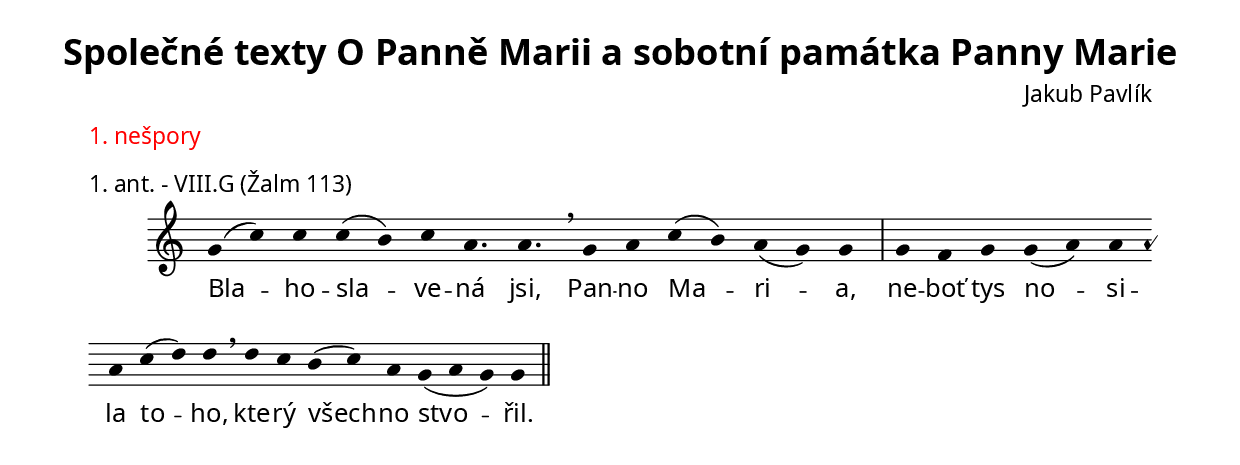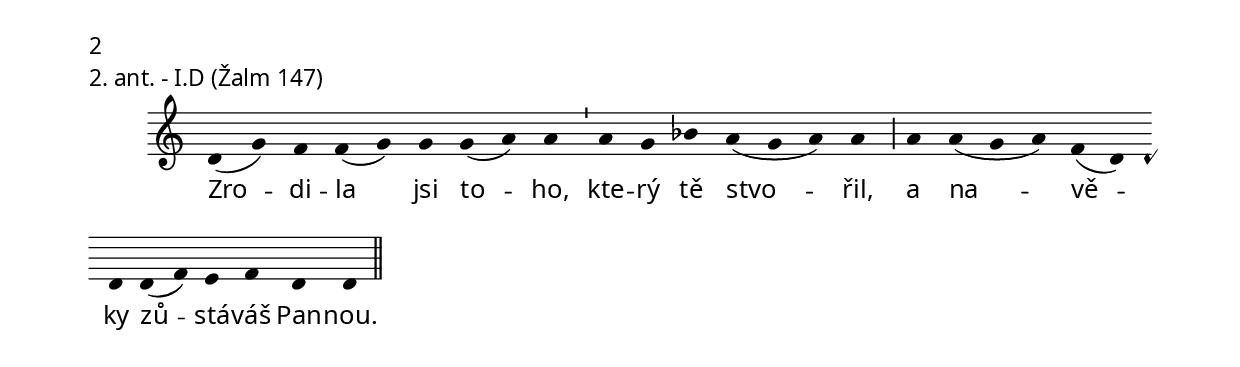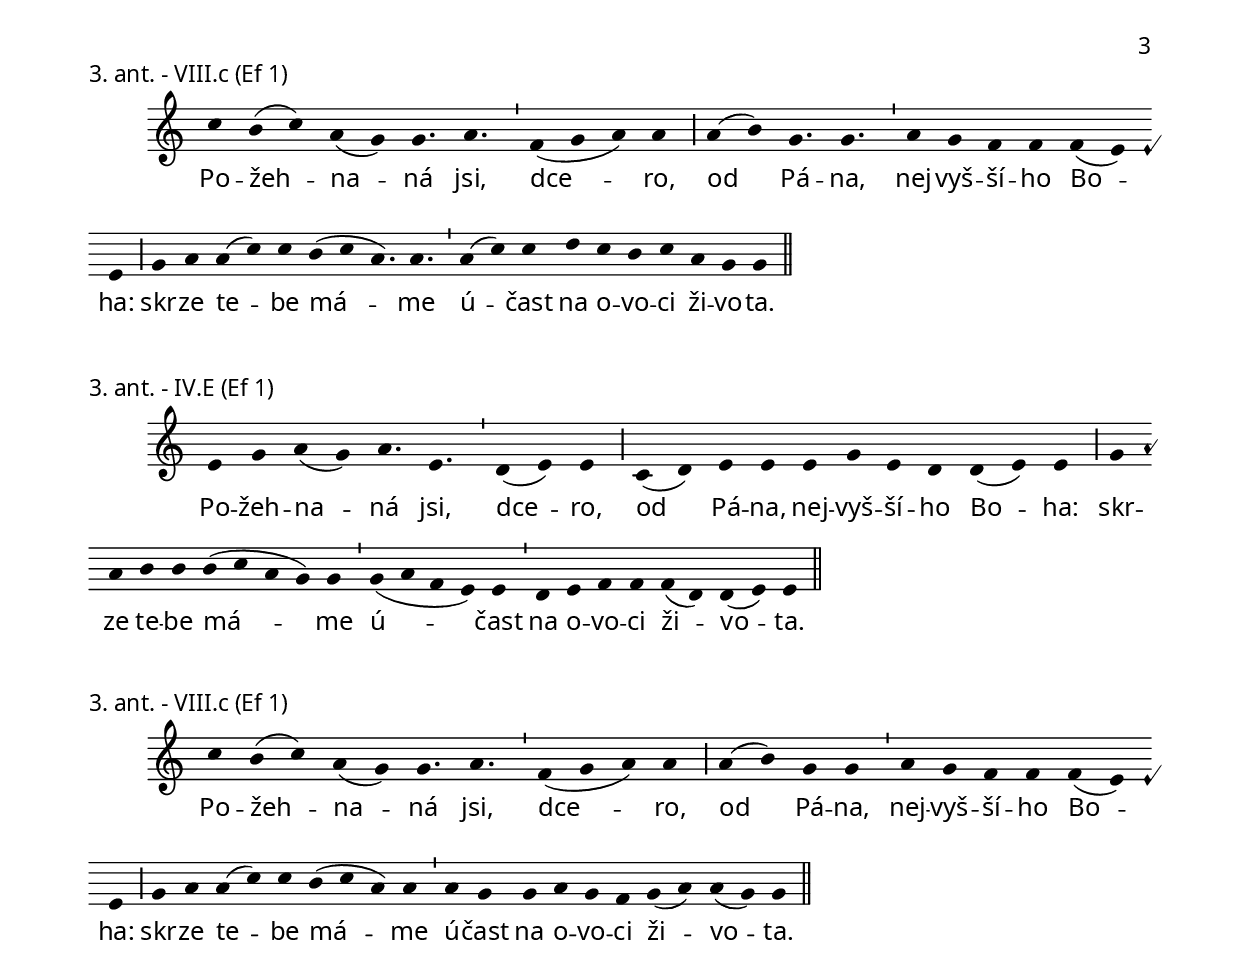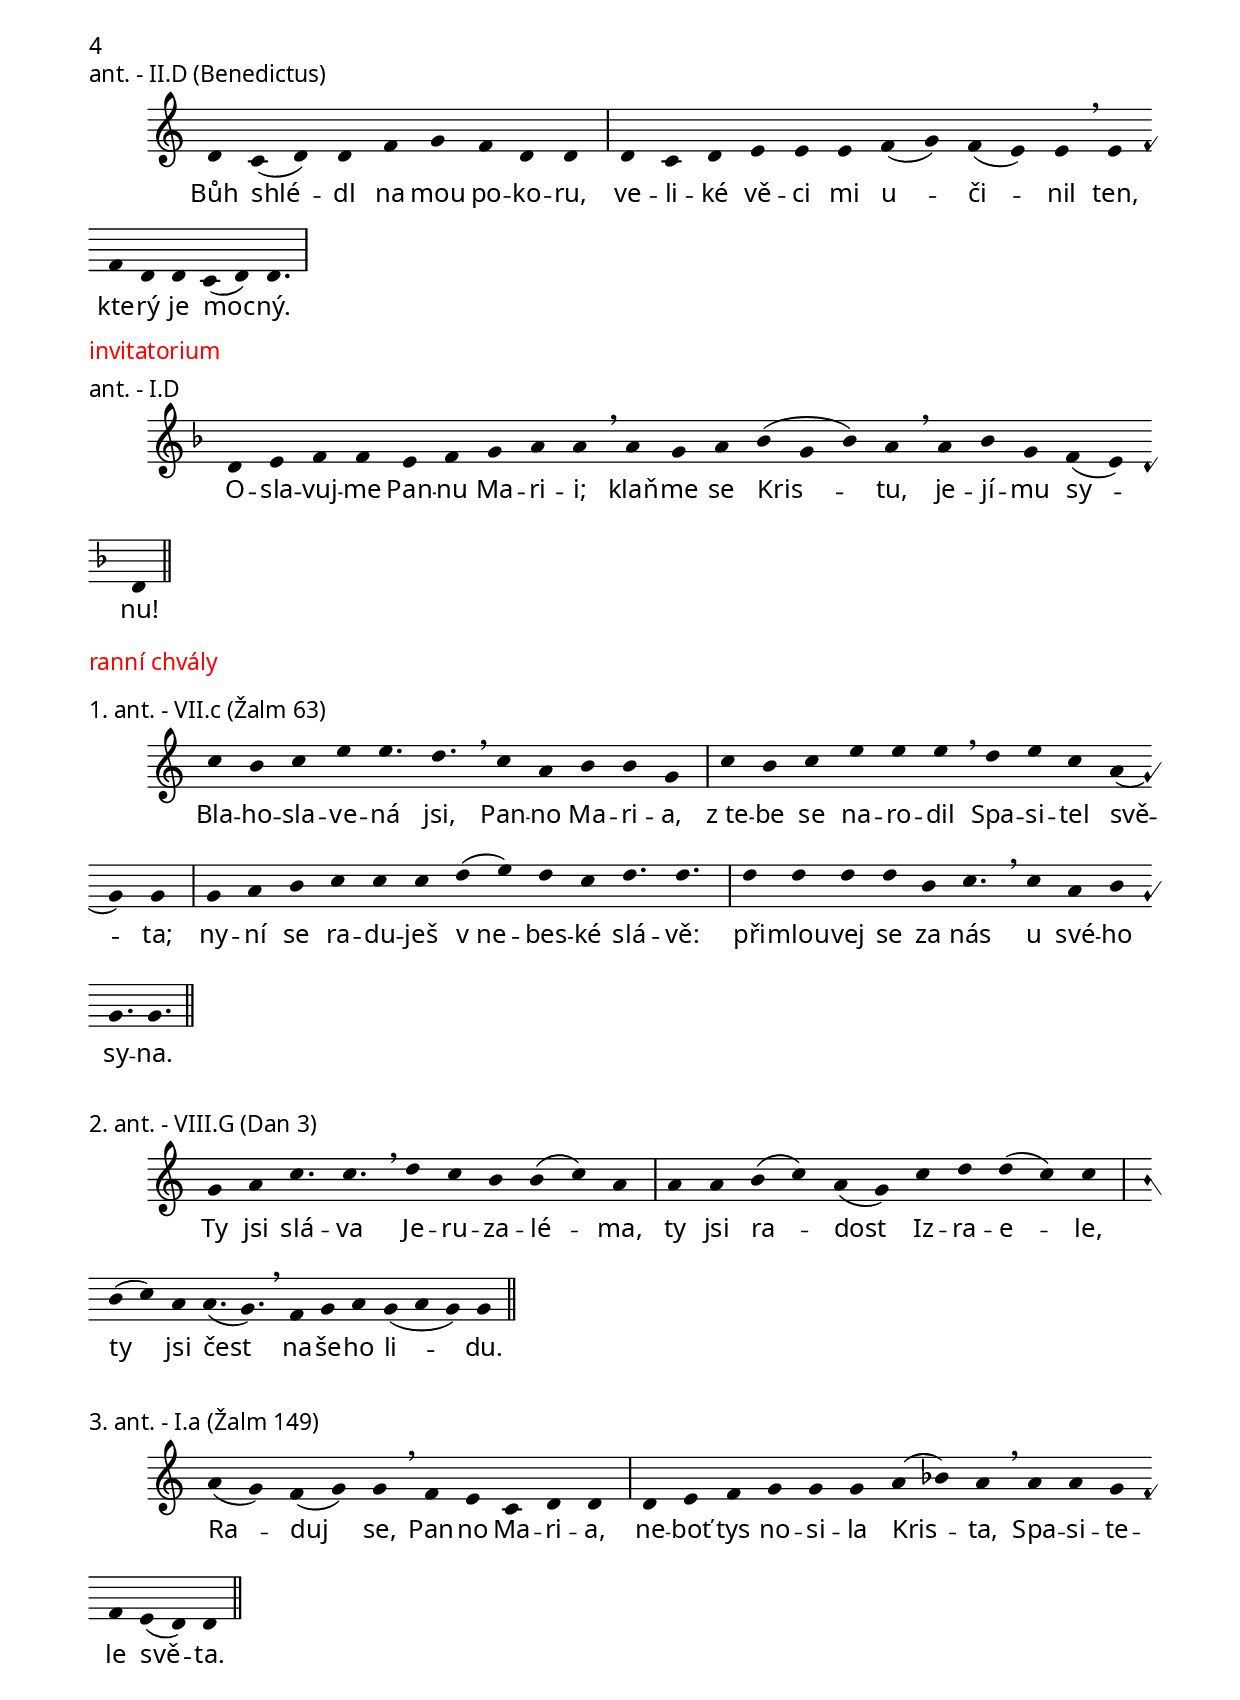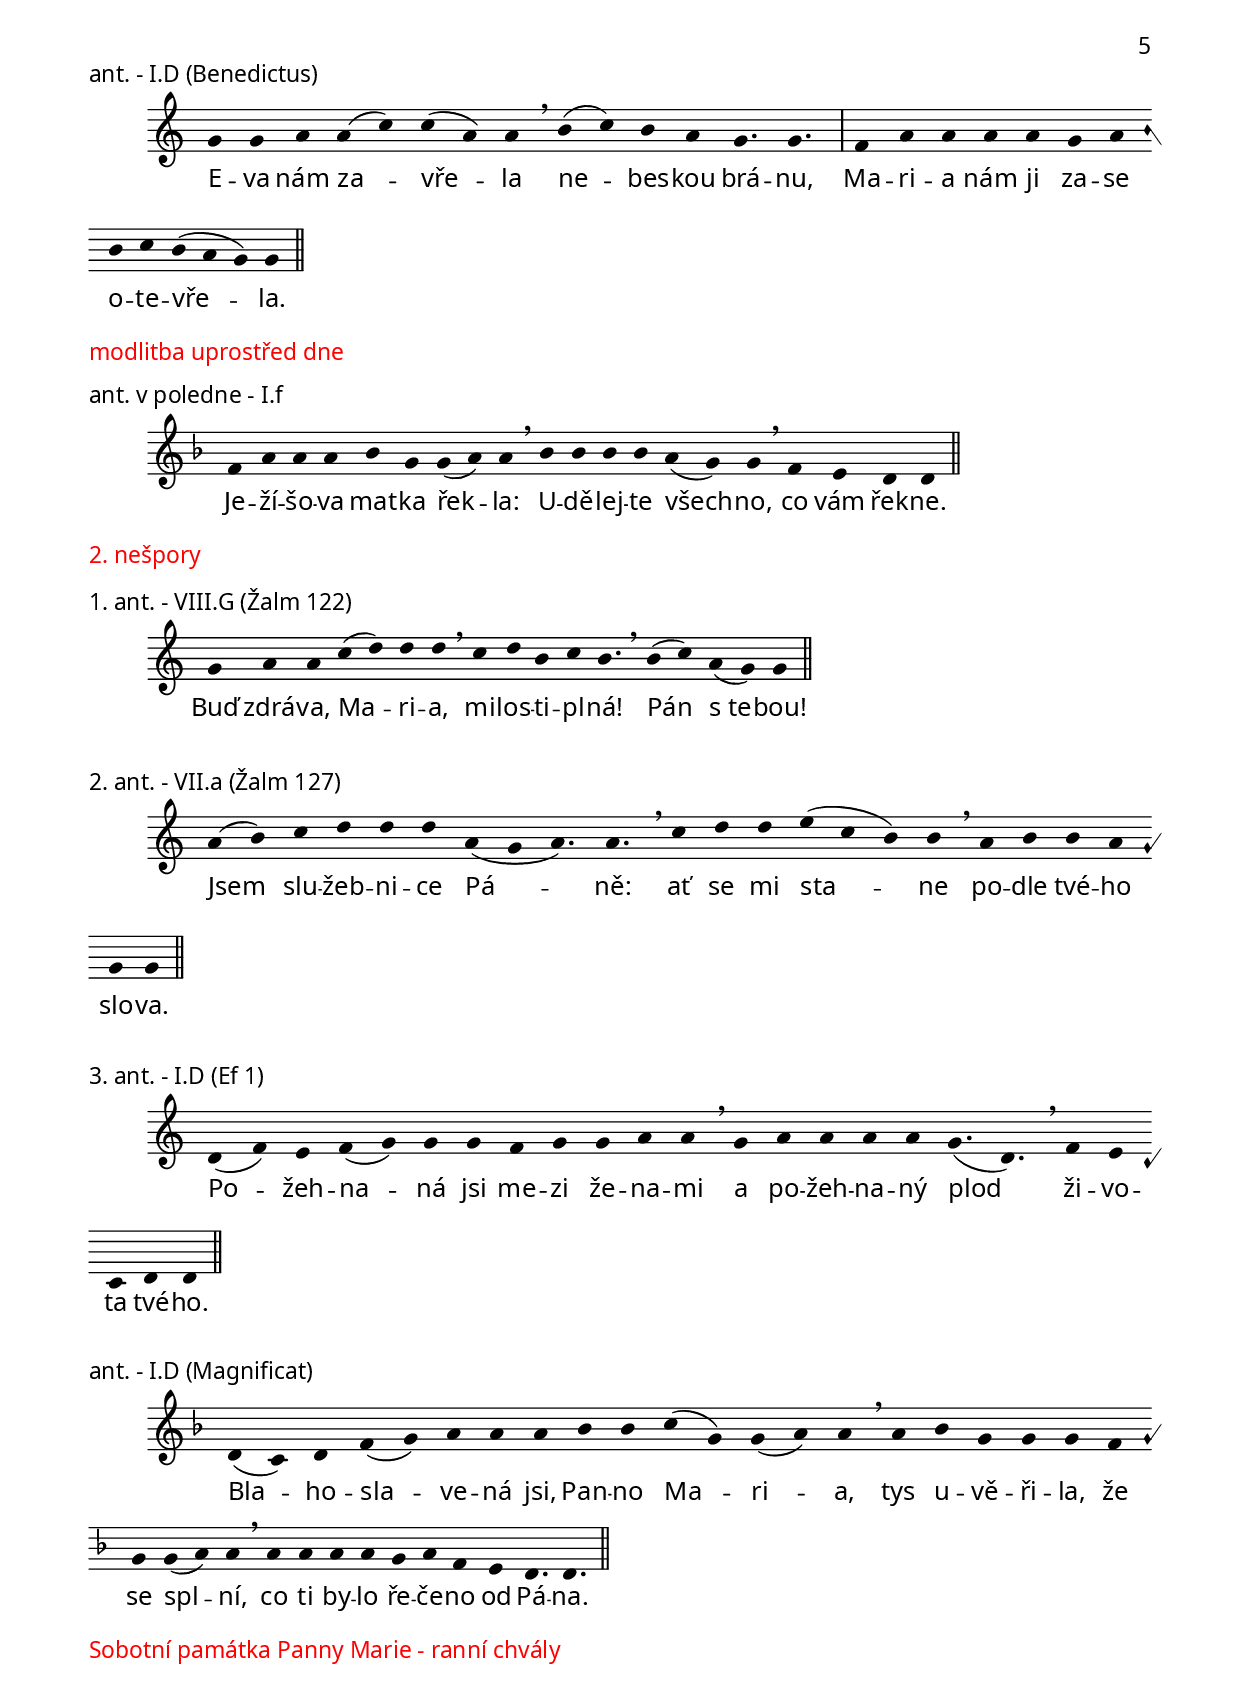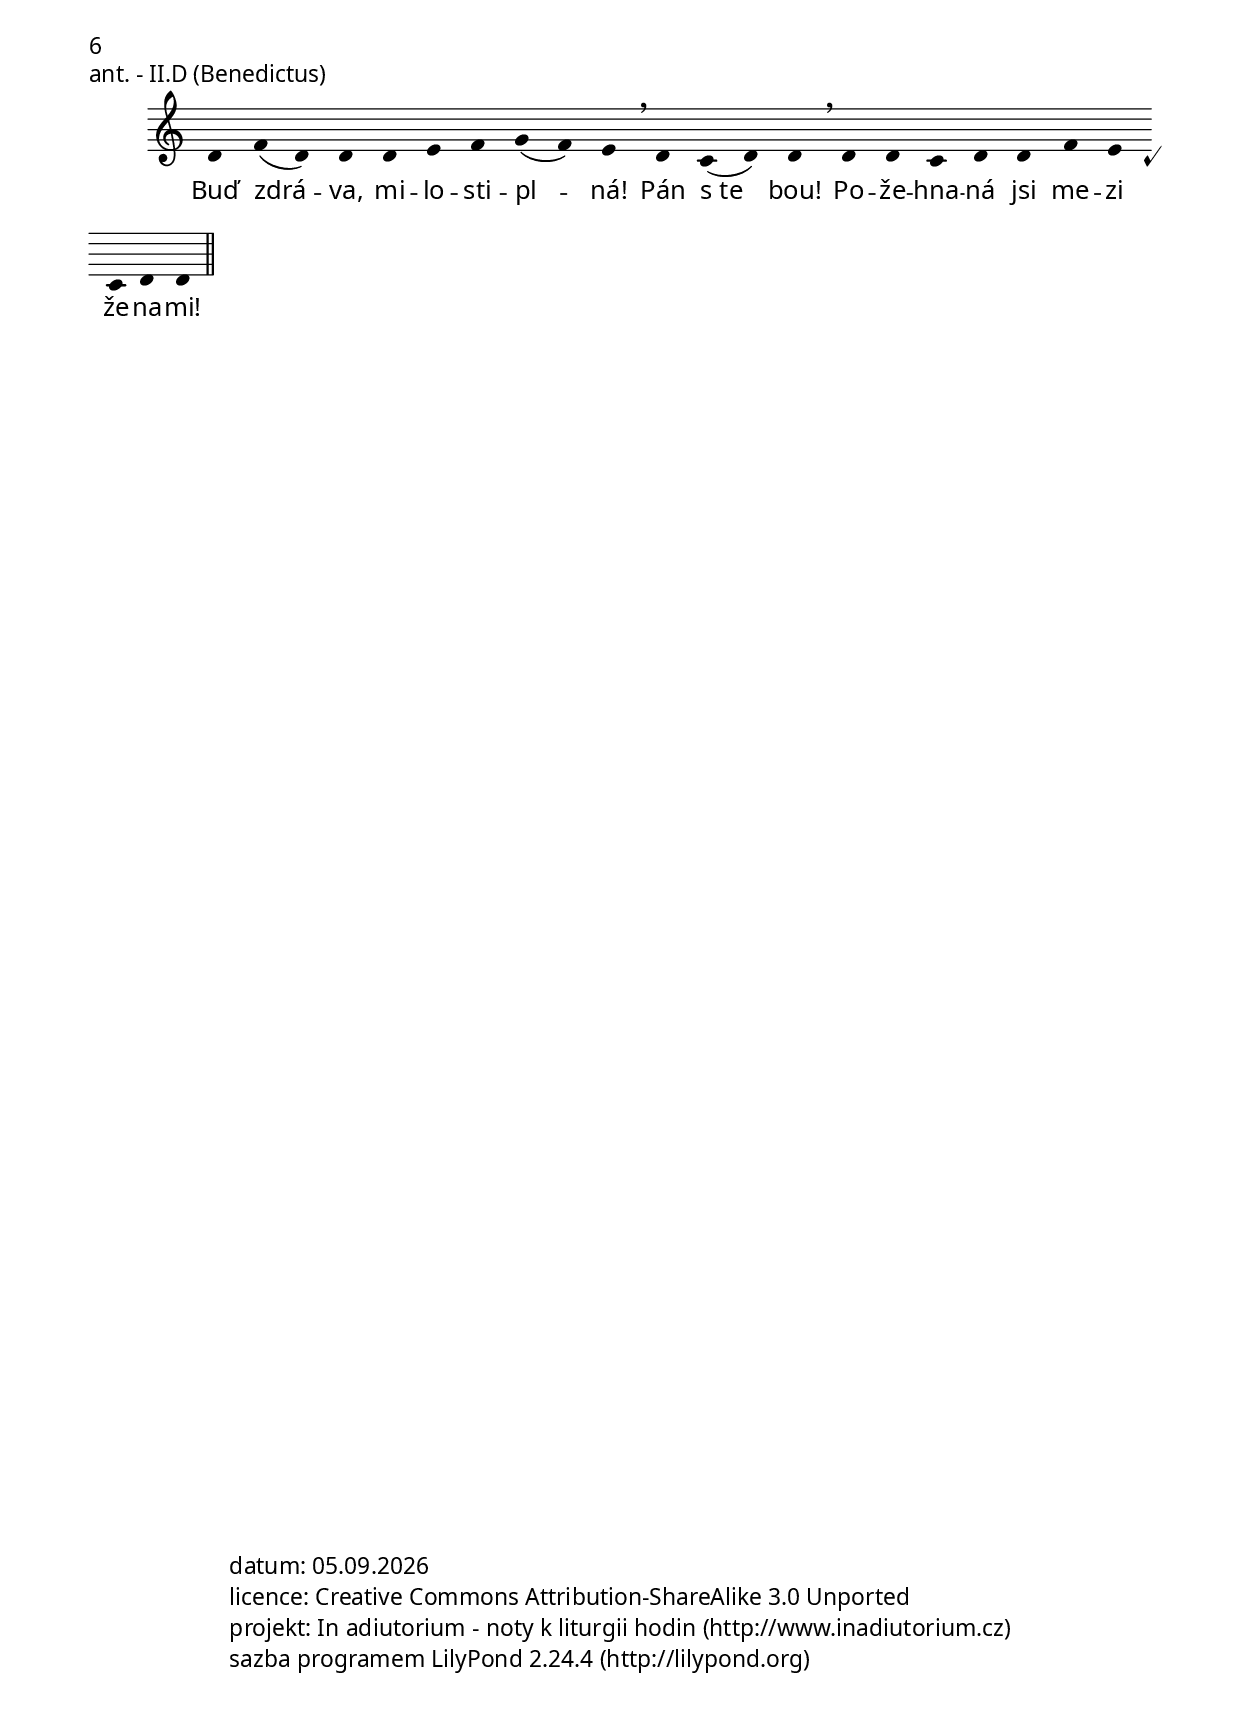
\version "2.14.2"

\header {
  title = "Společné texty O Panně Marii a sobotní památka Panny Marie"
  composer = "Jakub Pavlík"
}

\include "../spolecne.ly"

\markup {\nadpisHodinka {"1. nešpory"}}

\score {
  \relative c'' {
    \choralniRezim
    g4( c) c c( b) c a4. a \breathe g4 a c( b) a( g) g \bar "|"
    g f g g( a) a a c( d) d \breathe d c b( c) a g( a g) g \bar "||"
  }
  \addlyrics {
    Bla -- ho -- sla -- ve -- ná jsi, Pan -- no Ma -- ri -- a,
    ne -- boť tys no -- si -- la to -- ho,
    kte -- rý všech -- no stvo -- řil.
  }
  \header {
    quid = "1. ant."
    modus = "VIII"
    differentia = "G" 
    psalmus = "Žalm 113"
    piece = \markup {\sestavTitulek}
  }
}

\pageBreak

\score {
  \relative c' {
    \choralniRezim
    d4( g) f f( g) g g( a) a \barMin
    a g bes a( g a) a \barMaior
    a a( g a) f( d) d d( f) e f d d \barFinalis
  }
  \addlyrics {
    Zro -- di -- la jsi to -- ho, 
    kte -- rý tě stvo -- řil,
    a na -- vě -- ky zů -- stá -- váš Pan -- nou.
  }
  \header {
    quid = "2. ant."
    modus = "I"
    differentia = "D" 
    psalmus = "Žalm 147"
    piece = \markup {\sestavTitulek}
  }
}

\pageBreak

\score {
  \relative c'' {
    \choralniRezim
    c4 b( c) a( g) g4. a \barMin f4( g a) a \barMaior
    a( b) g4. g \barMin a4 g f f f( e) e \barMaior
    g a a( c) c b( c a4.) a \barMin 
    a4( c) c d c b c a g g \barFinalis
  }
  \addlyrics {
    Po -- žeh -- na -- ná jsi, dce -- ro,
    od Pá -- na, nej -- vyš -- ší -- ho Bo -- ha:
    skr -- ze te -- be má -- me 
    ú -- čast na o -- vo -- ci ži -- vo -- ta.
  }
  \header {
    quid = "3. ant."
    modus = "VIII"
    differentia = "c" 
    psalmus = "Ef 1"
    piece = \markup {\sestavTitulek}
  }
}

\score {
  \relative c' {
    \choralniRezim
    e g a( g) a4. e \barMin d4( e) e \barMaior
    c( d) e e e g e d d( e) e \barMaior
    g a b b b( c a g) g \barMin
    g( a f e) e \barMin d e f f f( d) d( e) e \barFinalis
  }
  \addlyrics {
    Po -- žeh -- na -- ná jsi, dce -- ro,
    od Pá -- na, nej -- vyš -- ší -- ho Bo -- ha:
    skr -- ze te -- be má -- me 
    ú -- čast na o -- vo -- ci ži -- vo -- ta.
  }
  \header {
    quid = "3. ant."
    modus = "IV"
    differentia = "E" 
    psalmus = "Ef 1"
    piece = \markup {\sestavTitulek}
  }
}

\score {
  \relative c'' {
    \choralniRezim
    c4 b( c) a( g) g4. a \barMin f4( g a) a \barMaior
    a( b) g g \barMin a g f f f( e) e \barMaior
    g a a( c) c b( c a) a \barMin 
    a g g a g f g( a) a( g) g \barFinalis
  }
  \addlyrics {
    Po -- žeh -- na -- ná jsi, dce -- ro,
    od Pá -- na, nej -- vyš -- ší -- ho Bo -- ha:
    skr -- ze te -- be má -- me 
    ú -- čast na o -- vo -- ci ži -- vo -- ta.
  }
  \header {
    quid = "3. ant."
    modus = "VIII"
    differentia = "c" 
    psalmus = "Ef 1"
    piece = \markup {\sestavTitulek}
  }
}

\pageBreak

\score {
  \relative c' {
    \choralniRezim
    d4 c( d) d f g f d d \bar "|"
    d c d e e e f( g) f( e) e \breathe e f d d c( d) d4. \bar "|"
  }
  \addlyrics {
    Bůh shlé -- dl na mou po -- ko -- ru,
    ve -- li -- ké vě -- ci mi u -- či -- nil ten, kte -- rý je moc -- ný.
  }
  \header {
    quid = "ant."
    modus = "II"
    differentia = "D" 
    psalmus = "Benedictus"
    piece = \markup {\sestavTitulek}
  }
}

\markup {\nadpisHodinka {"invitatorium"}}

\score {
  \relative c' {
    \choralniRezim
    \key f \major
    d4 e f f e f g a a \breathe a g a bes( g bes) a \breathe
    a bes g f( e) d \bar "||"
  }
  \addlyrics {
    O -- sla -- vuj -- me Pan -- nu Ma -- ri -- i;
    klaň -- me se Kris -- tu, je -- jí -- mu sy -- nu!
  }
  \header {
    quid = "ant."
    modus = "I"
    differentia = "D" 
    psalmus = ""
    piece = \markup {\sestavTitulek}
  }
}

\markup {\nadpisHodinka {"ranní chvály"}}

\score {
  \relative c'' {
    \choralniRezim
    c4 b c e e4. d \breathe c4 a b b g \bar "|"
    c b c e e e \breathe d e c a( g) g \bar "|"
    g a b c c c d( e) d c d4. d \bar "|" 
    d4 d d d b c4. \breathe c4 a b g4. g \bar "||"
  }
  \addlyrics {
    Bla -- ho -- sla -- ve -- ná jsi, Pan -- no Ma -- ri -- a,
    z_te -- be se na -- ro -- dil Spa -- si -- tel svě -- ta;
    ny -- ní se ra -- du -- ješ v_ne -- bes -- ké slá -- vě:
    při -- mlou -- vej se za nás u své -- ho sy -- na.
  }
  \header {
    quid = "1. ant."
    modus = "VII"
    differentia = "c" 
    psalmus = "Žalm 63"
    piece = \markup {\sestavTitulek}
  }
}

\score {
  \relative c'' {
    \choralniRezim
    g4 a c4. c \breathe d4 c b b( c) a \bar "|"
    a a b( c) a( g) c d d( c) c \bar "|"
    b( c) a a4.( g) \breathe f4 g a g( a g) g \bar "||"
  }
  \addlyrics {
    Ty jsi slá -- va Je -- ru -- za -- lé -- ma,
    ty jsi ra -- dost Iz -- ra -- e -- le,
    ty jsi čest na -- še -- ho li -- du.
  }
  \header {
    quid = "2. ant."
    modus = "VIII"
    differentia = "G" 
    psalmus = "Dan 3"
    piece = \markup {\sestavTitulek}
  }
}

\score {
  \relative c'' {
    \choralniRezim
    a4( g) f( g) g \breathe f e c d d \bar "|"
    d e f g g g a( bes) a \breathe a a g f e( d) d \bar "||"
  }
  \addlyrics {
    Ra -- duj se, Pan -- no Ma -- ri -- a,
    ne -- boť tys no -- si -- la Kris -- ta,
    Spa -- si -- te -- le svě -- ta.
  }
  \header {
    quid = "3. ant."
    modus = "I"
    differentia = "a" 
    psalmus = "Žalm 149"
    piece = \markup {\sestavTitulek}
  }
}

\score {
  \relative c'' {
    \choralniRezim
    g4 g a a( c) c( a) a \breathe b( c) b a g4. g \bar "|"
    f4 a a a a g a b c b( a g) g \bar "||"
  }
  \addlyrics {
    E -- va nám za -- vře -- la ne -- bes -- kou brá -- nu,
    Ma -- ri -- a nám ji za -- se o -- te -- vře -- la.
  }
  \header {
    quid = "ant."
    modus = "I"
    differentia = "D" 
    psalmus = "Benedictus"
    piece = \markup {\sestavTitulek}
  }
}

\markup {\nadpisHodinka {"modlitba uprostřed dne"}}

\score {
  \relative c' {
    \choralniRezim
    \key f \major
    f4 a a a bes g g( a) a \breathe 
    bes bes bes bes a( g) g \breathe f e d d \bar "||"
  }
  \addlyrics {
    Je -- ží -- šo -- va mat -- ka řek -- la:
    U -- dě -- lej -- te všech -- no, co vám řek -- ne.
  }
  \header {
    quid = "ant. v poledne"
    modus = "I"
    differentia = "f" 
    psalmus = ""
    piece = \markup {\sestavTitulek}
  }
}

\markup {\nadpisHodinka {"2. nešpory"}}

\score {
  \relative c'' {
    \choralniRezim
    g4 a a c( d) d d \breathe c d b c b4. \breathe b4( c) a( g) g \bar "||"
  }
  \addlyrics {
    Buď zdrá -- va, Ma -- ri -- a, mi -- los -- ti -- pl -- ná!
    Pán s_te -- bou!
  }
  \header {
    quid = "1. ant."
    modus = "VIII"
    differentia = "G" 
    psalmus = "Žalm 122"
    piece = \markup {\sestavTitulek}
  }
}

\score {
  \relative c'' {
    \choralniRezim
    a4( b) c d d d a( g a4.) a \breathe
    c4 d d e( c b) b \breathe a b b a g g \bar "||"
  }
  \addlyrics {
    Jsem slu -- žeb -- ni -- ce Pá -- ně:
    ať se mi sta -- ne po -- dle tvé -- ho slo -- va.
  }
  \header {
    quid = "2. ant."
    modus = "VII"
    differentia = "a" 
    psalmus = "Žalm 127"
    piece = \markup {\sestavTitulek}
  }
}

\score {
  \relative c' {
    \choralniRezim
    d( f) e f( g) g g f g g a a \breathe g a a a a g4.( d) \breathe
    f4 e c d d \bar "||"
  }
  \addlyrics {
    Po -- žeh -- na -- ná jsi me -- zi že -- na -- mi
    a po -- žeh -- na -- ný plod ži -- vo -- ta tvé -- ho.
  }
  \header {
    quid = "3. ant."
    modus = "I"
    differentia = "D" 
    psalmus = "Ef 1"
    piece = \markup {\sestavTitulek}
  }
}

\score {
  \relative c' {
    \choralniRezim
    \key f \major
    d4( c) d f( g) a a a bes bes c( g) g( a) a \breathe
    a bes g g g f g g( a) a \breathe a a a a g a f e d4. d \bar "||"
  }
  \addlyrics {
    Bla -- ho -- sla -- ve -- ná jsi, Pan -- no Ma -- ri -- a,
    tys u -- vě -- ři -- la, že se spl -- ní,
    co ti by -- lo ře -- če -- no od Pá -- na.
  }
  \header {
    quid = "ant."
    modus = "I"
    differentia = "D" 
    psalmus = "Magnificat"
    piece = \markup {\sestavTitulek}
  }
}

\markup {\nadpisHodinka {"Sobotní památka Panny Marie - ranní chvály"}}

\score {
  \relative c' {
    \choralniRezim
    d4 f( d) d
    d e f g( f) e \breathe
    d c( d) d \breathe
    d d c d d f e c d d \bar "||"
  }
  \addlyrics {
    Buď zdrá -- va, mi -- lo -- sti -- pl -- ná!
    Pán s_te bou!
    Po -- že -- hna -- ná jsi me -- zi že -- na -- mi!
  }
  \header {
    quid = "ant."
    modus = "II"
    differentia = "D" 
    psalmus = "Benedictus"
    piece = \markup {\sestavTitulek}
    notitia = "Tuto antifonu jsem původně napsal (v adventu 2010) pro modlitbu uprostřed dne v době adventní a sem jsem ji pouze zkopíroval."
  }
}